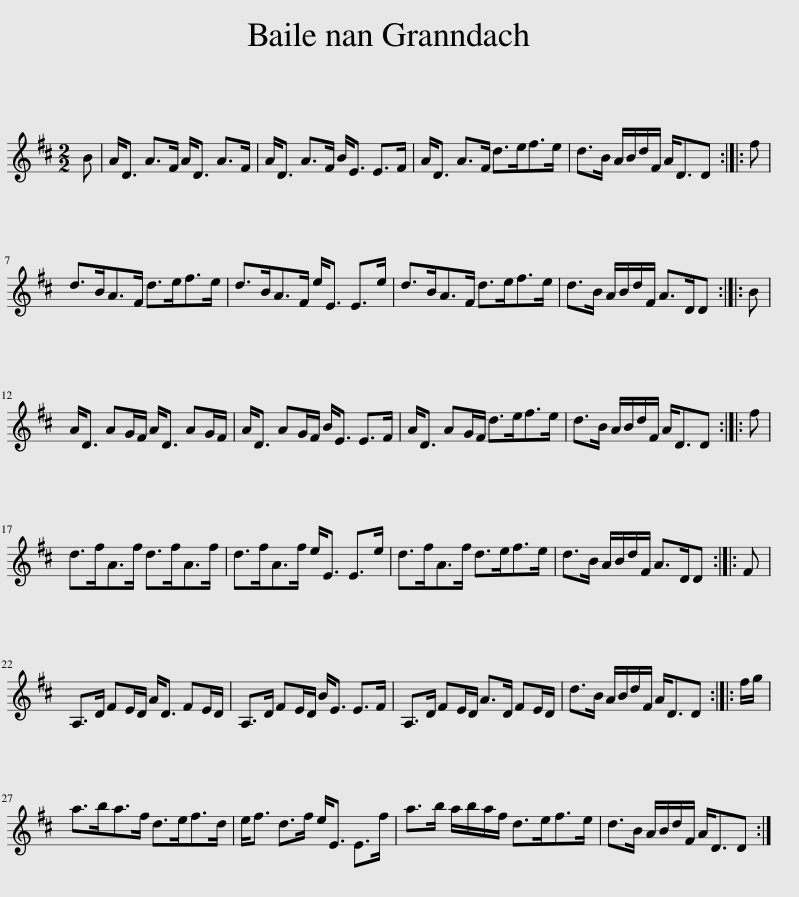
X:1
L:1/8
M:2/2
I:linebreak $
K:D
V:1 treble
V:1
 B | A<D A>F A<D A>F | A<D A>F B<E E>F | A<D A>F d>ef>e | d>B A/B/d/F/ A<DD :: %5
 f |$ d>BA>F d>ef>e | d>BA>F e<E E>e | d>BA>F d>ef>e | d>B A/B/d/F/ A>DD :: %10
 B |$ A<D AG/F/ A<D AG/F/ | A<D AG/F/ B<E E>F | A<D AG/F/ d>ef>e | d>B A/B/d/F/ A<DD :: %15
 f |$ d>fA>f d>fA>f | d>fA>f e<E E>e | d>fA>f d>ef>e | d>B A/B/d/F/ A>DD :: %20
 F |$ A,>D FE/D/ A<D FE/D/ | A,>D FE/D/ B<E E>F | A,>D FE/D/ A>D FE/D/ | d>B A/B/d/F/ A<DD :: %25
 f/g/ |$ a>ba>f d>ef>d | e<f d>f e<E E>f | a>b a/b/a/f/ d>ef>e | d>B A/B/d/F/ A<DD :| %30
